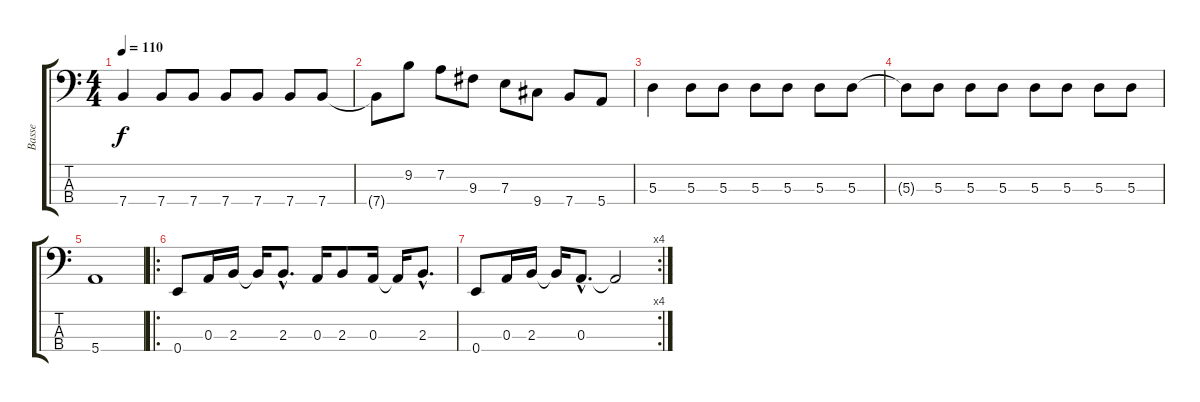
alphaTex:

\track ("Basse" "Basse") {instrument electricbasspick}
\staff {score tabs}
\tuning (G2 D2 A1 E1) {hide}
\ts (4 4)
\tempo 110
\clef f4
\ks c
7.4.4{dy f} 7.4.8 7.4.8 7.4.8 7.4.8 7.4.8 7.4.8 |
7.4{t}.8 9.2.8 7.2.8 9.3.8 7.3.8 9.4.8 7.4.8 5.4.8 |
5.3.4 5.3.8 5.3.8 5.3.8 5.3.8 5.3.8 5.3.8 |
5.3{t}.8 5.3.8 5.3.8 5.3.8 5.3.8 5.3.8 5.3.8 5.3.8 |
5.4.1 |
\ro
0.4.8 0.3.16 2.3.16 2.3{t}.16 2.3{hac}.8{d} 0.3.16 2.3.8 0.3.16 0.3{t}.16 2.3{hac}.8{d} |
\rc 4
0.4.8 0.3.16 2.3.16 2.3{t}.16 0.3{hac}.8{d} 0.3{t}.2
